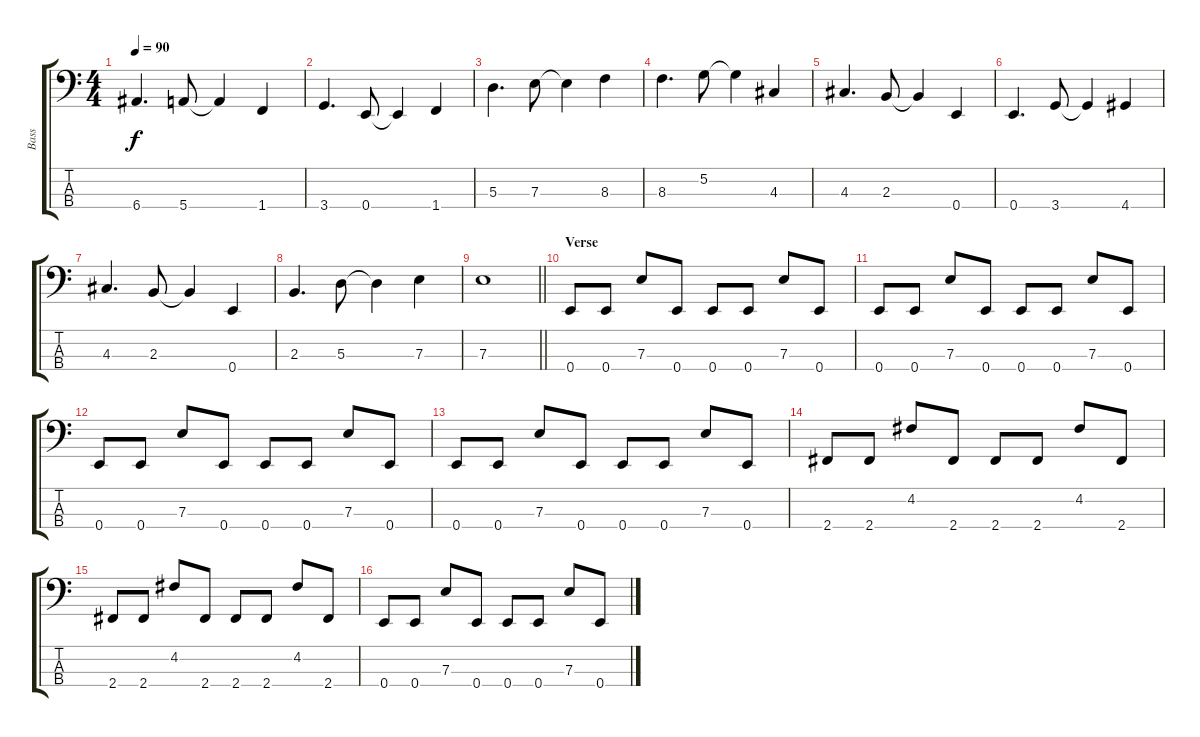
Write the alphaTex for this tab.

\track ("Bass" "Bass") {instrument electricbassfinger}
\staff {score tabs}
\tuning (G2 D2 A1 E1) {hide}
\ts (4 4)
\tempo 90
\clef f4
\ks c
6.4.4{d dy f} 5.4.8 5.4{t}.4 1.4.4 |
3.4.4{d} 0.4.8 0.4{t}.4 1.4.4 |
5.3.4{d} 7.3.8 7.3{t}.4 8.3.4 |
8.3.4{d} 5.2.8 5.2{t}.4 4.3.4 |
4.3.4{d} 2.3.8 2.3{t}.4 0.4.4 |
0.4.4{d} 3.4.8 3.4{t}.4 4.4.4 |
4.3.4{d} 2.3.8 2.3{t}.4 0.4.4 |
2.3.4{d} 5.3.8 5.3{t}.4 7.3.4 |
\barLineRight lightlight
7.3.1 |
\section ("" "Verse")
0.4.8 0.4.8 7.3.8 0.4.8 0.4.8 0.4.8 7.3.8 0.4.8 |
0.4.8 0.4.8 7.3.8 0.4.8 0.4.8 0.4.8 7.3.8 0.4.8 |
0.4.8 0.4.8 7.3.8 0.4.8 0.4.8 0.4.8 7.3.8 0.4.8 |
0.4.8 0.4.8 7.3.8 0.4.8 0.4.8 0.4.8 7.3.8 0.4.8 |
2.4.8 2.4.8 4.2.8 2.4.8 2.4.8 2.4.8 4.2.8 2.4.8 |
2.4.8 2.4.8 4.2.8 2.4.8 2.4.8 2.4.8 4.2.8 2.4.8 |
0.4.8 0.4.8 7.3.8 0.4.8 0.4.8 0.4.8 7.3.8 0.4.8
